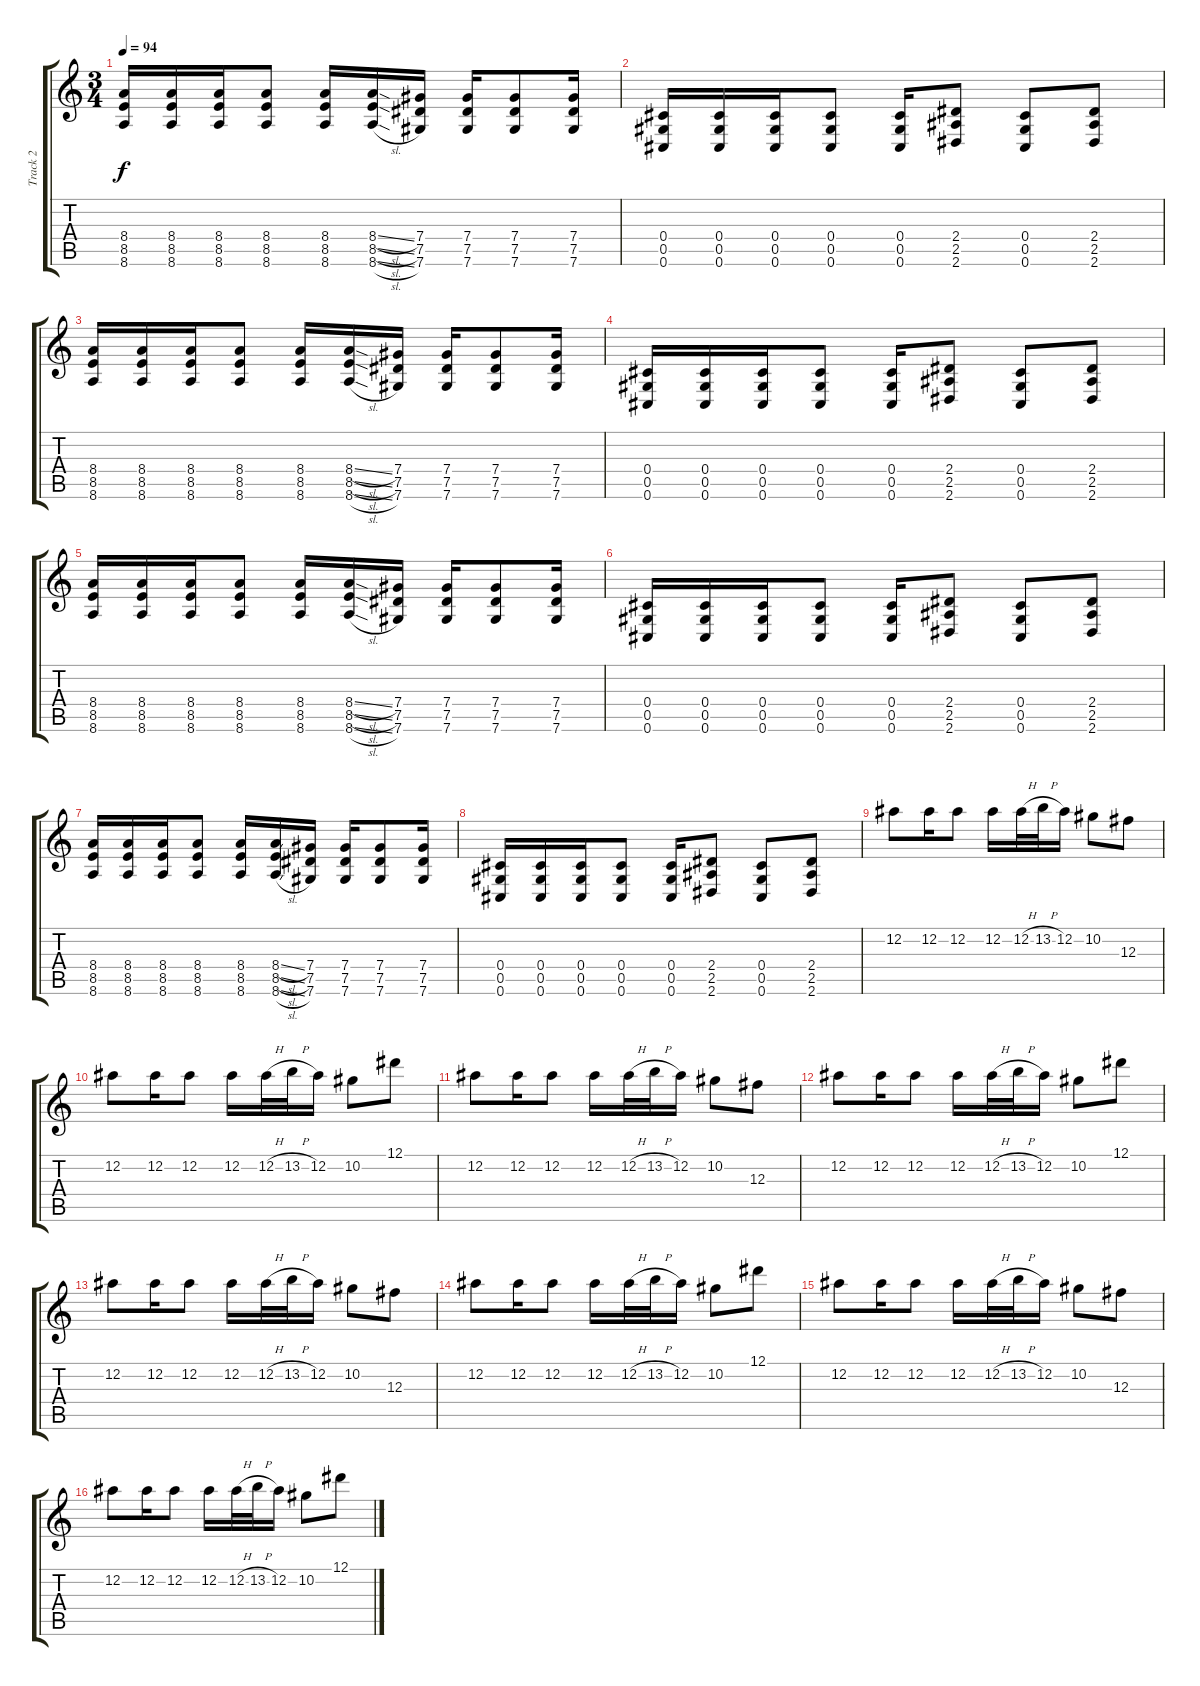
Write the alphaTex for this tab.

\track ("Track 2" "Track 2") {instrument distortionguitar}
\staff {score tabs}
\tuning (Eb4 Bb3 Gb3 Db3 Ab2 Db2) {hide}
\ts (3 4)
\tempo 94
\clef g2
\ks c
(8.4 8.5 8.6).16{dy f} (8.4 8.5 8.6).16 (8.4 8.5 8.6).16 (8.4 8.5 8.6).8 (8.4 8.5 8.6).16 (8.4{sl} 8.5{sl} 8.6{sl}).16 (7.4 7.5 7.6).16 (7.4 7.5 7.6).16 (7.4 7.5 7.6).8 (7.4 7.5 7.6).16 |
(0.4 0.5 0.6).16 (0.4 0.5 0.6).16 (0.4 0.5 0.6).16 (0.4 0.5 0.6).8 (0.4 0.5 0.6).16 (2.4 2.5 2.6).8 (0.4 0.5 0.6).8 (2.4 2.5 2.6).8 |
(8.4 8.5 8.6).16 (8.4 8.5 8.6).16 (8.4 8.5 8.6).16 (8.4 8.5 8.6).8 (8.4 8.5 8.6).16 (8.4{sl} 8.5{sl} 8.6{sl}).16 (7.4 7.5 7.6).16 (7.4 7.5 7.6).16 (7.4 7.5 7.6).8 (7.4 7.5 7.6).16 |
(0.4 0.5 0.6).16 (0.4 0.5 0.6).16 (0.4 0.5 0.6).16 (0.4 0.5 0.6).8 (0.4 0.5 0.6).16 (2.4 2.5 2.6).8 (0.4 0.5 0.6).8 (2.4 2.5 2.6).8 |
(8.4 8.5 8.6).16 (8.4 8.5 8.6).16 (8.4 8.5 8.6).16 (8.4 8.5 8.6).8 (8.4 8.5 8.6).16 (8.4{sl} 8.5{sl} 8.6{sl}).16 (7.4 7.5 7.6).16 (7.4 7.5 7.6).16 (7.4 7.5 7.6).8 (7.4 7.5 7.6).16 |
(0.4 0.5 0.6).16 (0.4 0.5 0.6).16 (0.4 0.5 0.6).16 (0.4 0.5 0.6).8 (0.4 0.5 0.6).16 (2.4 2.5 2.6).8 (0.4 0.5 0.6).8 (2.4 2.5 2.6).8 |
(8.4 8.5 8.6).16 (8.4 8.5 8.6).16 (8.4 8.5 8.6).16 (8.4 8.5 8.6).8 (8.4 8.5 8.6).16 (8.4{sl} 8.5{sl} 8.6{sl}).16 (7.4 7.5 7.6).16 (7.4 7.5 7.6).16 (7.4 7.5 7.6).8 (7.4 7.5 7.6).16 |
(0.4 0.5 0.6).16 (0.4 0.5 0.6).16 (0.4 0.5 0.6).16 (0.4 0.5 0.6).8 (0.4 0.5 0.6).16 (2.4 2.5 2.6).8 (0.4 0.5 0.6).8 (2.4 2.5 2.6).8 |
12.2.8 12.2.16 12.2.8 12.2.16 12.2{h}.32 13.2{h}.32 12.2.16 10.2.8 12.3.8 |
12.2.8 12.2.16 12.2.8 12.2.16 12.2{h}.32 13.2{h}.32 12.2.16 10.2.8 12.1.8 |
12.2.8 12.2.16 12.2.8 12.2.16 12.2{h}.32 13.2{h}.32 12.2.16 10.2.8 12.3.8 |
12.2.8 12.2.16 12.2.8 12.2.16 12.2{h}.32 13.2{h}.32 12.2.16 10.2.8 12.1.8 |
12.2.8 12.2.16 12.2.8 12.2.16 12.2{h}.32 13.2{h}.32 12.2.16 10.2.8 12.3.8 |
12.2.8 12.2.16 12.2.8 12.2.16 12.2{h}.32 13.2{h}.32 12.2.16 10.2.8 12.1.8 |
12.2.8 12.2.16 12.2.8 12.2.16 12.2{h}.32 13.2{h}.32 12.2.16 10.2.8 12.3.8 |
12.2.8 12.2.16 12.2.8 12.2.16 12.2{h}.32 13.2{h}.32 12.2.16 10.2.8 12.1.8
